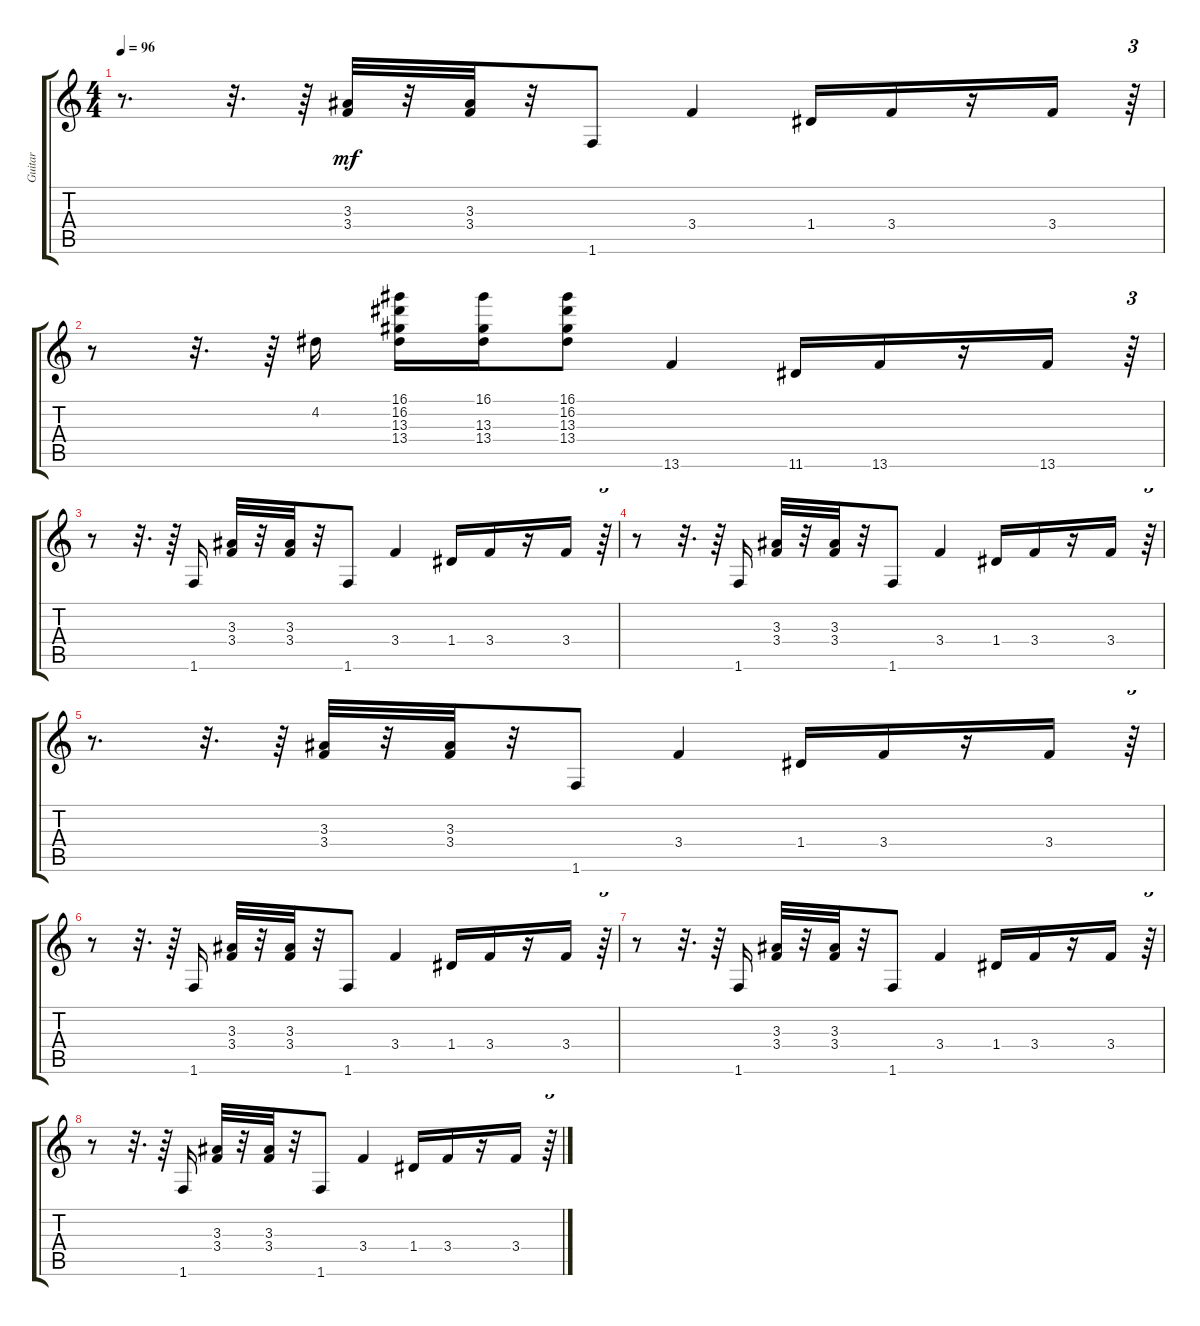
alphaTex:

\track ("Guitar" "Guitar") {instrument overdrivenguitar}
\staff {score tabs}
\tuning (E4 B3 G3 D3 A2 E2) {hide}
\ts (4 4)
\tempo 96
\clef g2
\ks c
r.8{d dy mf} r.32{d} r.64 (3.3 3.4).32 r.32 (3.3 3.4).32 r.32 1.6.8 3.4.4 1.4.16 3.4.16 r.16 3.4.16 r.64{tu (3 2)} |
r.8 r.32{d} r.64 4.2.16 (16.1 16.2 13.3 13.4).16 (16.1 13.3 13.4).16 (16.1 16.2 13.3 13.4).8 13.6.4 11.6.16 13.6.16 r.16 13.6.16 r.64{tu (3 2)} |
r.8 r.32{d} r.64 1.6.16 (3.3 3.4).32 r.32 (3.3 3.4).32 r.32 1.6.8 3.4.4 1.4.16 3.4.16 r.16 3.4.16 r.64{tu (3 2)} |
r.8 r.32{d} r.64 1.6.16 (3.3 3.4).32 r.32 (3.3 3.4).32 r.32 1.6.8 3.4.4 1.4.16 3.4.16 r.16 3.4.16 r.64{tu (3 2)} |
r.8{d} r.32{d} r.64 (3.3 3.4).32 r.32 (3.3 3.4).32 r.32 1.6.8 3.4.4 1.4.16 3.4.16 r.16 3.4.16 r.64{tu (3 2)} |
r.8 r.32{d} r.64 1.6.16 (3.3 3.4).32 r.32 (3.3 3.4).32 r.32 1.6.8 3.4.4 1.4.16 3.4.16 r.16 3.4.16 r.64{tu (3 2)} |
r.8 r.32{d} r.64 1.6.16 (3.3 3.4).32 r.32 (3.3 3.4).32 r.32 1.6.8 3.4.4 1.4.16 3.4.16 r.16 3.4.16 r.64{tu (3 2)} |
r.8 r.32{d} r.64 1.6.16 (3.3 3.4).32 r.32 (3.3 3.4).32 r.32 1.6.8 3.4.4 1.4.16 3.4.16 r.16 3.4.16 r.64{tu (3 2)}
